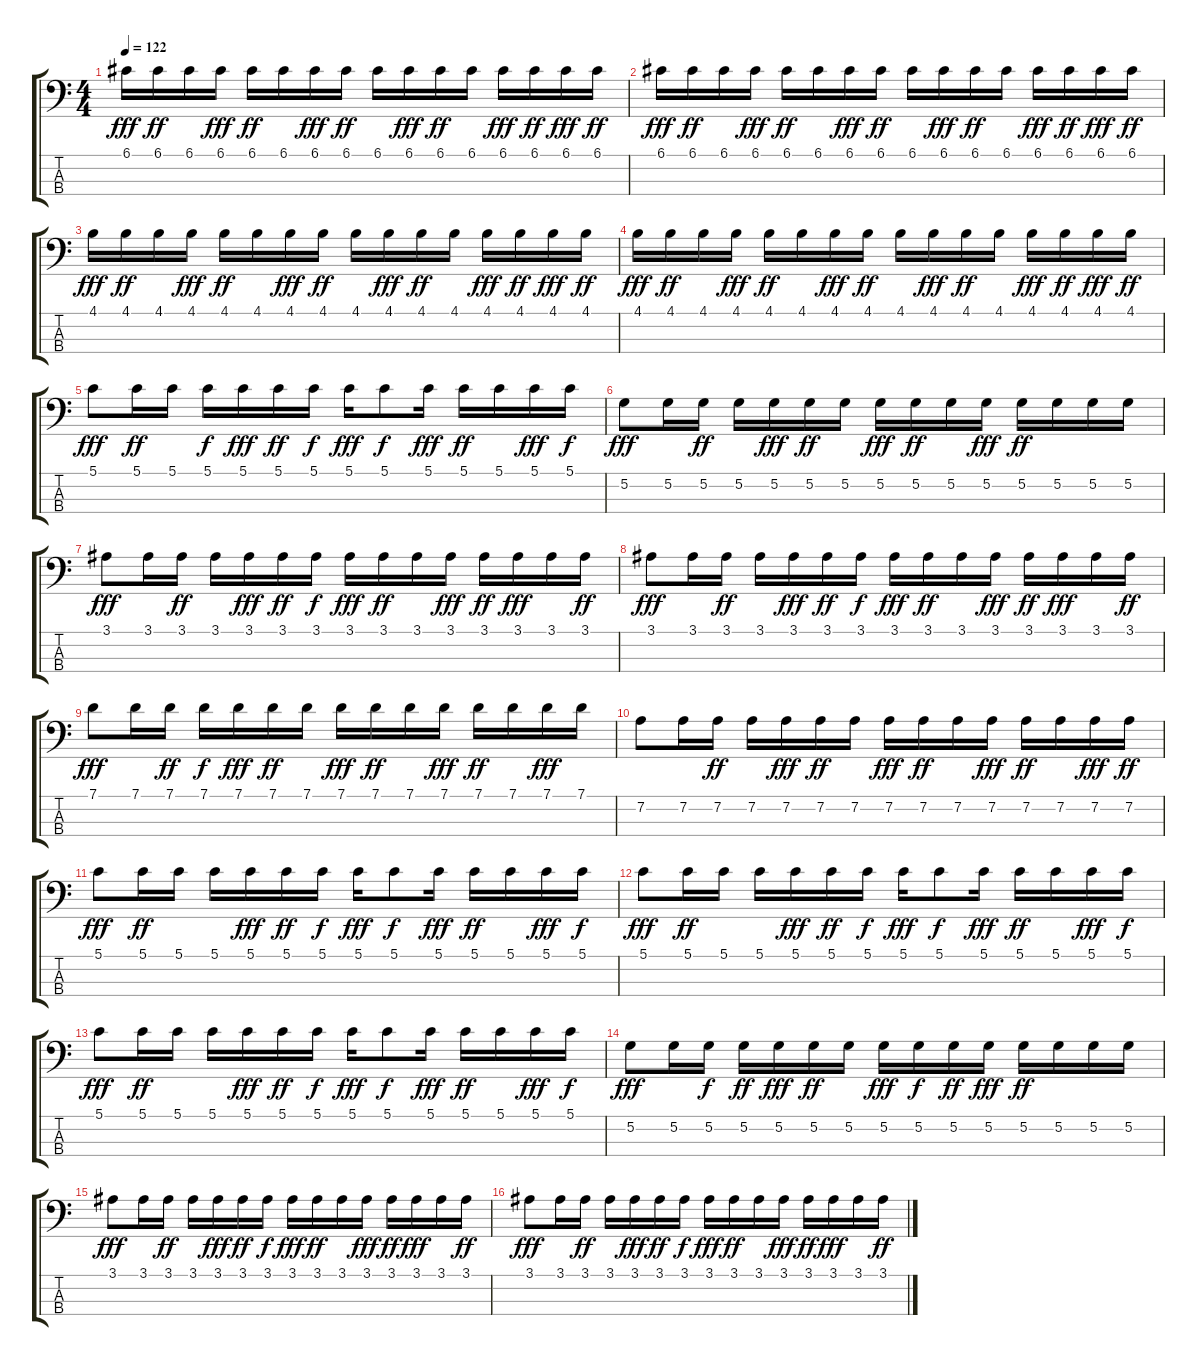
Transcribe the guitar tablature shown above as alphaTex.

\track "" {mute instrument synthbass2}
\staff {score tabs}
\tuning (G2 D2 A1 E1) {hide}
\ts (4 4)
\tempo 122
\clef f4
\ks c
6.1.16{dy fff} 6.1.16{dy ff} 6.1.16 6.1.16{dy fff} 6.1.16{dy ff} 6.1.16 6.1.16{dy fff} 6.1.16{dy ff} 6.1.16 6.1.16{dy fff} 6.1.16{dy ff} 6.1.16 6.1.16{dy fff} 6.1.16{dy ff} 6.1.16{dy fff} 6.1.16{dy ff} |
6.1.16{dy fff} 6.1.16{dy ff} 6.1.16 6.1.16{dy fff} 6.1.16{dy ff} 6.1.16 6.1.16{dy fff} 6.1.16{dy ff} 6.1.16 6.1.16{dy fff} 6.1.16{dy ff} 6.1.16 6.1.16{dy fff} 6.1.16{dy ff} 6.1.16{dy fff} 6.1.16{dy ff} |
4.1.16{dy fff} 4.1.16{dy ff} 4.1.16 4.1.16{dy fff} 4.1.16{dy ff} 4.1.16 4.1.16{dy fff} 4.1.16{dy ff} 4.1.16 4.1.16{dy fff} 4.1.16{dy ff} 4.1.16 4.1.16{dy fff} 4.1.16{dy ff} 4.1.16{dy fff} 4.1.16{dy ff} |
4.1.16{dy fff} 4.1.16{dy ff} 4.1.16 4.1.16{dy fff} 4.1.16{dy ff} 4.1.16 4.1.16{dy fff} 4.1.16{dy ff} 4.1.16 4.1.16{dy fff} 4.1.16{dy ff} 4.1.16 4.1.16{dy fff} 4.1.16{dy ff} 4.1.16{dy fff} 4.1.16{dy ff} |
5.1.8{dy fff} 5.1.16{dy ff} 5.1.16 5.1.16{dy f} 5.1.16{dy fff} 5.1.16{dy ff} 5.1.16{dy f} 5.1.16{dy fff} 5.1.8{dy f} 5.1.16{dy fff} 5.1.16{dy ff} 5.1.16 5.1.16{dy fff} 5.1.16{dy f} |
5.2.8{dy fff} 5.2.16 5.2.16{dy ff} 5.2.16 5.2.16{dy fff} 5.2.16{dy ff} 5.2.16 5.2.16{dy fff} 5.2.16{dy ff} 5.2.16 5.2.16{dy fff} 5.2.16{dy ff} 5.2.16 5.2.16 5.2.16 |
3.1.8{dy fff} 3.1.16 3.1.16{dy ff} 3.1.16 3.1.16{dy fff} 3.1.16{dy ff} 3.1.16{dy f} 3.1.16{dy fff} 3.1.16{dy ff} 3.1.16 3.1.16{dy fff} 3.1.16{dy ff} 3.1.16{dy fff} 3.1.16 3.1.16{dy ff} |
3.1.8{dy fff} 3.1.16 3.1.16{dy ff} 3.1.16 3.1.16{dy fff} 3.1.16{dy ff} 3.1.16{dy f} 3.1.16{dy fff} 3.1.16{dy ff} 3.1.16 3.1.16{dy fff} 3.1.16{dy ff} 3.1.16{dy fff} 3.1.16 3.1.16{dy ff} |
7.1.8{dy fff} 7.1.16 7.1.16{dy ff} 7.1.16{dy f} 7.1.16{dy fff} 7.1.16{dy ff} 7.1.16 7.1.16{dy fff} 7.1.16{dy ff} 7.1.16 7.1.16{dy fff} 7.1.16{dy ff} 7.1.16 7.1.16{dy fff} 7.1.16 |
7.2.8 7.2.16 7.2.16{dy ff} 7.2.16 7.2.16{dy fff} 7.2.16{dy ff} 7.2.16 7.2.16{dy fff} 7.2.16{dy ff} 7.2.16 7.2.16{dy fff} 7.2.16{dy ff} 7.2.16 7.2.16{dy fff} 7.2.16{dy ff} |
5.1.8{dy fff} 5.1.16{dy ff} 5.1.16 5.1.16 5.1.16{dy fff} 5.1.16{dy ff} 5.1.16{dy f} 5.1.16{dy fff} 5.1.8{dy f} 5.1.16{dy fff} 5.1.16{dy ff} 5.1.16 5.1.16{dy fff} 5.1.16{dy f} |
5.1.8{dy fff} 5.1.16{dy ff} 5.1.16 5.1.16 5.1.16{dy fff} 5.1.16{dy ff} 5.1.16{dy f} 5.1.16{dy fff} 5.1.8{dy f} 5.1.16{dy fff} 5.1.16{dy ff} 5.1.16 5.1.16{dy fff} 5.1.16{dy f} |
5.1.8{dy fff} 5.1.16{dy ff} 5.1.16 5.1.16 5.1.16{dy fff} 5.1.16{dy ff} 5.1.16{dy f} 5.1.16{dy fff} 5.1.8{dy f} 5.1.16{dy fff} 5.1.16{dy ff} 5.1.16 5.1.16{dy fff} 5.1.16{dy f} |
5.2.8{dy fff} 5.2.16 5.2.16{dy f} 5.2.16{dy ff} 5.2.16{dy fff} 5.2.16{dy ff} 5.2.16 5.2.16{dy fff} 5.2.16{dy f} 5.2.16{dy ff} 5.2.16{dy fff} 5.2.16{dy ff} 5.2.16 5.2.16 5.2.16 |
3.1.8{dy fff} 3.1.16 3.1.16{dy ff} 3.1.16 3.1.16{dy fff} 3.1.16{dy ff} 3.1.16{dy f} 3.1.16{dy fff} 3.1.16{dy ff} 3.1.16 3.1.16{dy fff} 3.1.16{dy ff} 3.1.16{dy fff} 3.1.16 3.1.16{dy ff} |
3.1.8{dy fff} 3.1.16 3.1.16{dy ff} 3.1.16 3.1.16{dy fff} 3.1.16{dy ff} 3.1.16{dy f} 3.1.16{dy fff} 3.1.16{dy ff} 3.1.16 3.1.16{dy fff} 3.1.16{dy ff} 3.1.16{dy fff} 3.1.16 3.1.16{dy ff}
